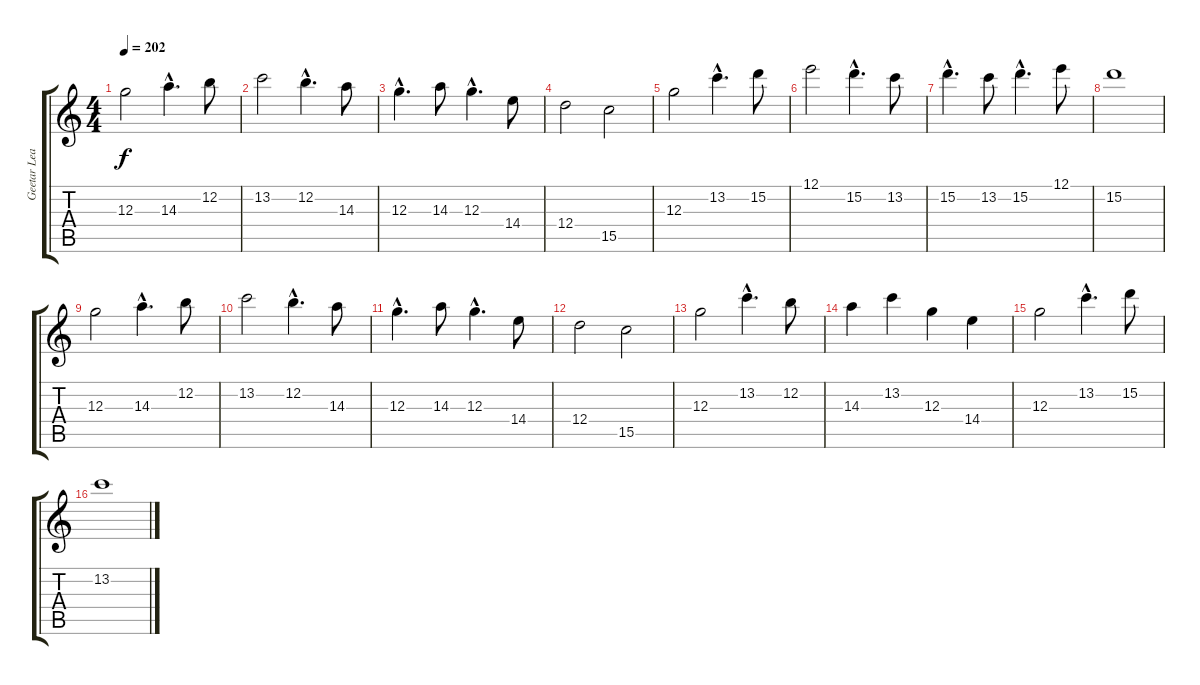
\track ("Geetar Lead" "Geetar Lea") {instrument overdrivenguitar}
\staff {score tabs}
\tuning (E4 B3 G3 D3 A2 E2) {hide}
\ts (4 4)
\tempo 202
\clef g2
\ks c
12.3.2{dy f} 14.3{hac}.4{d} 12.2.8 |
13.2.2 12.2{hac}.4{d} 14.3.8 |
12.3{hac}.4{d} 14.3.8 12.3{hac}.4{d} 14.4.8 |
12.4.2 15.5.2 |
12.3.2 13.2{hac}.4{d} 15.2.8 |
12.1.2 15.2{hac}.4{d} 13.2.8 |
15.2{hac}.4{d} 13.2.8 15.2{hac}.4{d} 12.1.8 |
15.2.1 |
12.3.2 14.3{hac}.4{d} 12.2.8 |
13.2.2 12.2{hac}.4{d} 14.3.8 |
12.3{hac}.4{d} 14.3.8 12.3{hac}.4{d} 14.4.8 |
12.4.2 15.5.2 |
12.3.2 13.2{hac}.4{d} 12.2.8 |
14.3.4 13.2.4 12.3.4 14.4.4 |
12.3.2 13.2{hac}.4{d} 15.2.8 |
13.2.1
